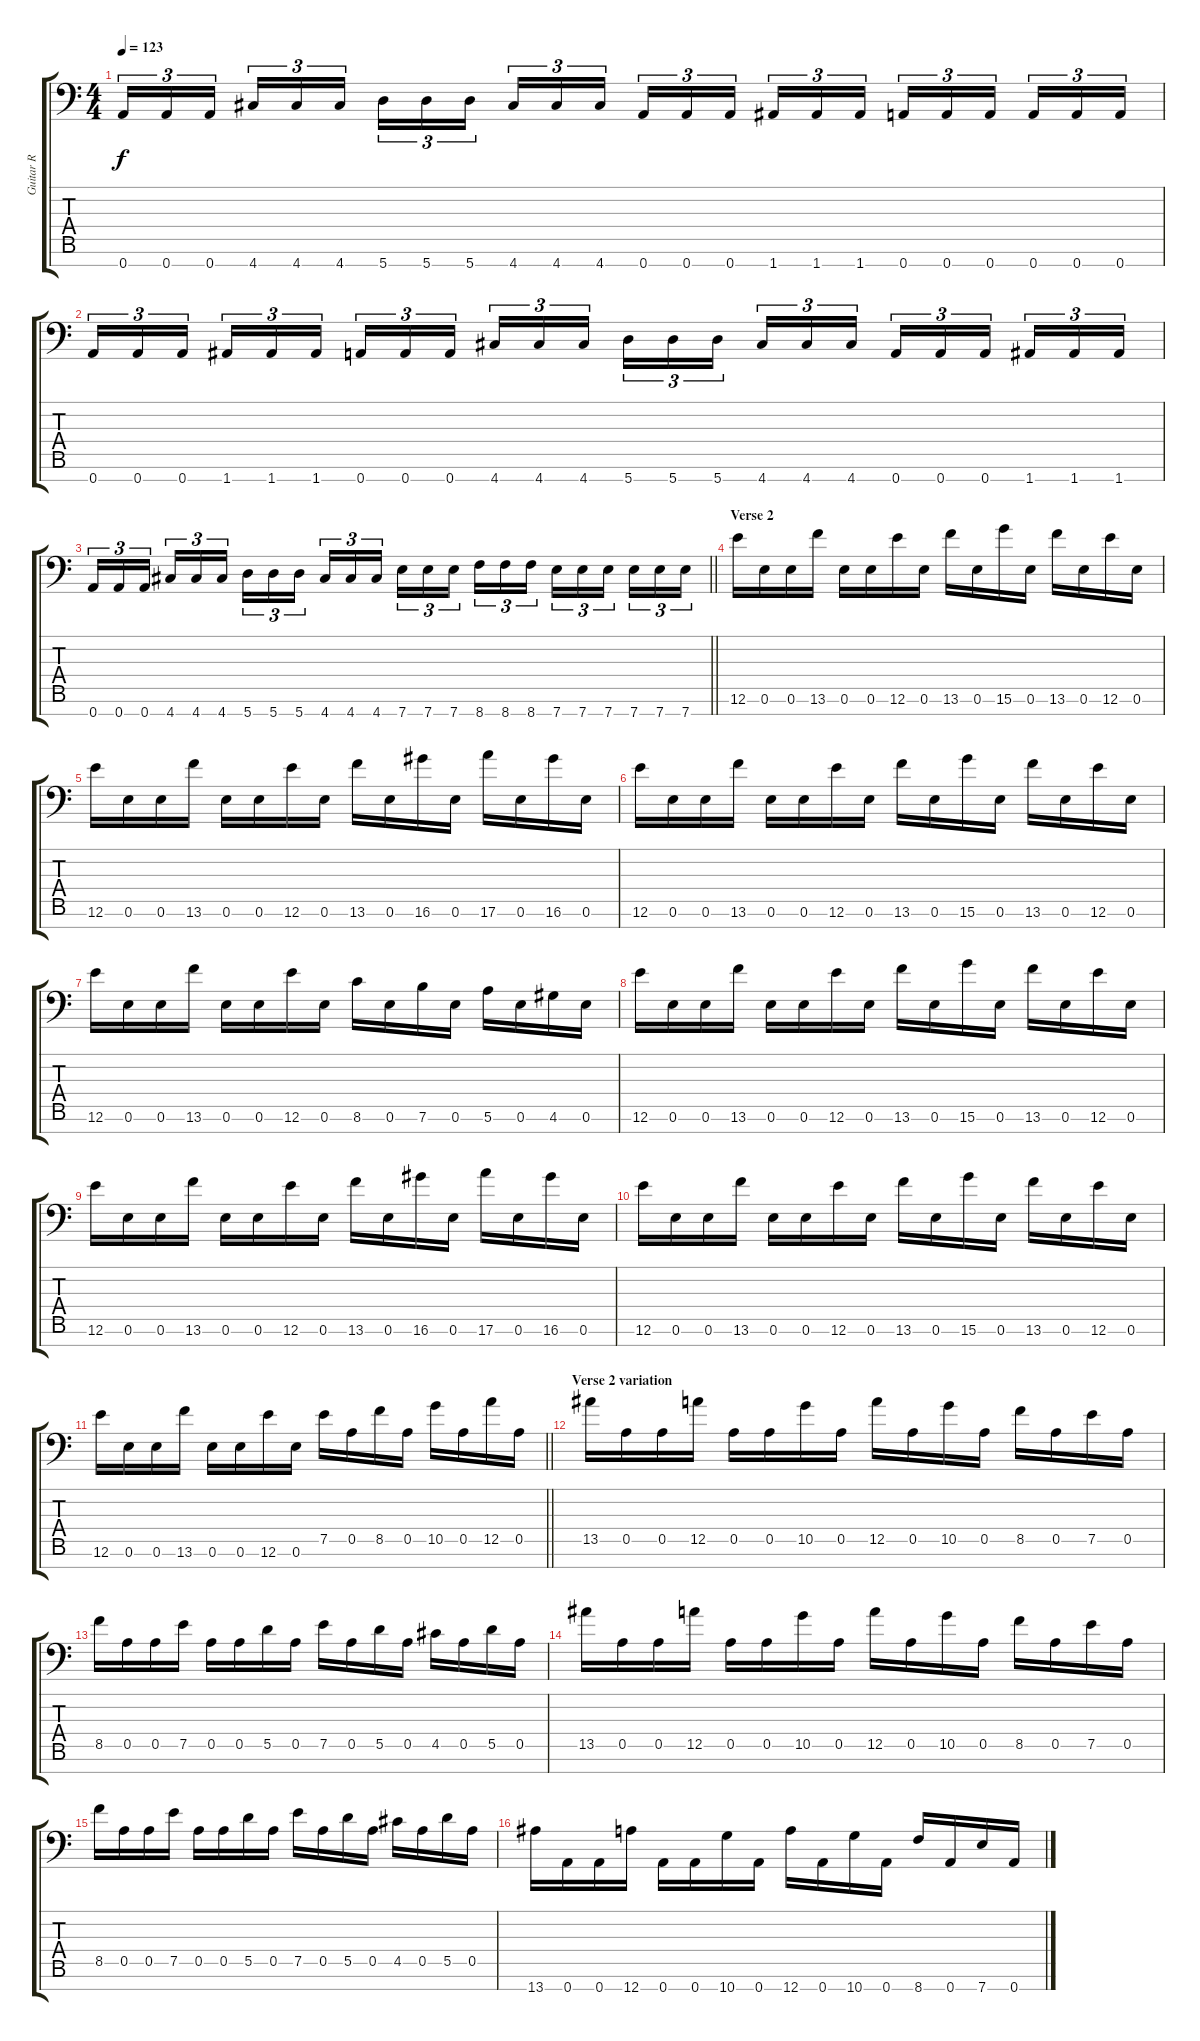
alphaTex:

\track ("Guitar R" "Guitar R") {instrument overdrivenguitar}
\staff {score tabs}
\tuning (E4 B3 G3 D3 A2 E2 A1) {hide}
\ts (4 4)
\tempo 123
\clef f4
\ks c
0.7.16{tu (3 2) dy f} 0.7.16{tu (3 2)} 0.7.16{tu (3 2) beam splitsecondary} 4.7.16{tu (3 2)} 4.7.16{tu (3 2)} 4.7.16{tu (3 2)} 5.7.16{tu (3 2)} 5.7.16{tu (3 2)} 5.7.16{tu (3 2) beam splitsecondary} 4.7.16{tu (3 2)} 4.7.16{tu (3 2)} 4.7.16{tu (3 2)} 0.7.16{tu (3 2)} 0.7.16{tu (3 2)} 0.7.16{tu (3 2) beam splitsecondary} 1.7.16{tu (3 2)} 1.7.16{tu (3 2)} 1.7.16{tu (3 2)} 0.7.16{tu (3 2)} 0.7.16{tu (3 2)} 0.7.16{tu (3 2) beam splitsecondary} 0.7.16{tu (3 2)} 0.7.16{tu (3 2)} 0.7.16{tu (3 2)} |
0.7.16{tu (3 2)} 0.7.16{tu (3 2)} 0.7.16{tu (3 2) beam splitsecondary} 1.7.16{tu (3 2)} 1.7.16{tu (3 2)} 1.7.16{tu (3 2)} 0.7.16{tu (3 2)} 0.7.16{tu (3 2)} 0.7.16{tu (3 2) beam splitsecondary} 4.7.16{tu (3 2)} 4.7.16{tu (3 2)} 4.7.16{tu (3 2)} 5.7.16{tu (3 2)} 5.7.16{tu (3 2)} 5.7.16{tu (3 2) beam splitsecondary} 4.7.16{tu (3 2)} 4.7.16{tu (3 2)} 4.7.16{tu (3 2)} 0.7.16{tu (3 2)} 0.7.16{tu (3 2)} 0.7.16{tu (3 2) beam splitsecondary} 1.7.16{tu (3 2)} 1.7.16{tu (3 2)} 1.7.16{tu (3 2)} |
\barLineRight lightlight
0.7.16{tu (3 2)} 0.7.16{tu (3 2)} 0.7.16{tu (3 2) beam splitsecondary} 4.7.16{tu (3 2)} 4.7.16{tu (3 2)} 4.7.16{tu (3 2)} 5.7.16{tu (3 2)} 5.7.16{tu (3 2)} 5.7.16{tu (3 2) beam splitsecondary} 4.7.16{tu (3 2)} 4.7.16{tu (3 2)} 4.7.16{tu (3 2)} 7.7.16{tu (3 2)} 7.7.16{tu (3 2)} 7.7.16{tu (3 2) beam splitsecondary} 8.7.16{tu (3 2)} 8.7.16{tu (3 2)} 8.7.16{tu (3 2)} 7.7.16{tu (3 2)} 7.7.16{tu (3 2)} 7.7.16{tu (3 2) beam splitsecondary} 7.7.16{tu (3 2)} 7.7.16{tu (3 2)} 7.7.16{tu (3 2)} |
\section ("" "Verse 2")
12.6.16 0.6.16 0.6.16 13.6.16 0.6.16 0.6.16 12.6.16 0.6.16 13.6.16 0.6.16 15.6.16 0.6.16 13.6.16 0.6.16 12.6.16 0.6.16 |
12.6.16 0.6.16 0.6.16 13.6.16 0.6.16 0.6.16 12.6.16 0.6.16 13.6.16 0.6.16 16.6.16 0.6.16 17.6.16 0.6.16 16.6.16 0.6.16 |
12.6.16 0.6.16 0.6.16 13.6.16 0.6.16 0.6.16 12.6.16 0.6.16 13.6.16 0.6.16 15.6.16 0.6.16 13.6.16 0.6.16 12.6.16 0.6.16 |
12.6.16 0.6.16 0.6.16 13.6.16 0.6.16 0.6.16 12.6.16 0.6.16 8.6.16 0.6.16 7.6.16 0.6.16 5.6.16 0.6.16 4.6.16 0.6.16 |
12.6.16 0.6.16 0.6.16 13.6.16 0.6.16 0.6.16 12.6.16 0.6.16 13.6.16 0.6.16 15.6.16 0.6.16 13.6.16 0.6.16 12.6.16 0.6.16 |
12.6.16 0.6.16 0.6.16 13.6.16 0.6.16 0.6.16 12.6.16 0.6.16 13.6.16 0.6.16 16.6.16 0.6.16 17.6.16 0.6.16 16.6.16 0.6.16 |
12.6.16 0.6.16 0.6.16 13.6.16 0.6.16 0.6.16 12.6.16 0.6.16 13.6.16 0.6.16 15.6.16 0.6.16 13.6.16 0.6.16 12.6.16 0.6.16 |
\barLineRight lightlight
12.6.16 0.6.16 0.6.16 13.6.16 0.6.16 0.6.16 12.6.16 0.6.16 7.5.16 0.5.16 8.5.16 0.5.16 10.5.16 0.5.16 12.5.16 0.5.16 |
\section ("" "Verse 2 variation")
13.5.16 0.5.16 0.5.16 12.5.16 0.5.16 0.5.16 10.5.16 0.5.16 12.5.16 0.5.16 10.5.16 0.5.16 8.5.16 0.5.16 7.5.16 0.5.16 |
8.5.16 0.5.16 0.5.16 7.5.16 0.5.16 0.5.16 5.5.16 0.5.16 7.5.16 0.5.16 5.5.16 0.5.16 4.5.16 0.5.16 5.5.16 0.5.16 |
13.5.16 0.5.16 0.5.16 12.5.16 0.5.16 0.5.16 10.5.16 0.5.16 12.5.16 0.5.16 10.5.16 0.5.16 8.5.16 0.5.16 7.5.16 0.5.16 |
8.5.16 0.5.16 0.5.16 7.5.16 0.5.16 0.5.16 5.5.16 0.5.16 7.5.16 0.5.16 5.5.16 0.5.16 4.5.16 0.5.16 5.5.16 0.5.16 |
13.7.16 0.7.16 0.7.16 12.7.16 0.7.16 0.7.16 10.7.16 0.7.16 12.7.16 0.7.16 10.7.16 0.7.16 8.7.16 0.7.16 7.7.16 0.7.16
